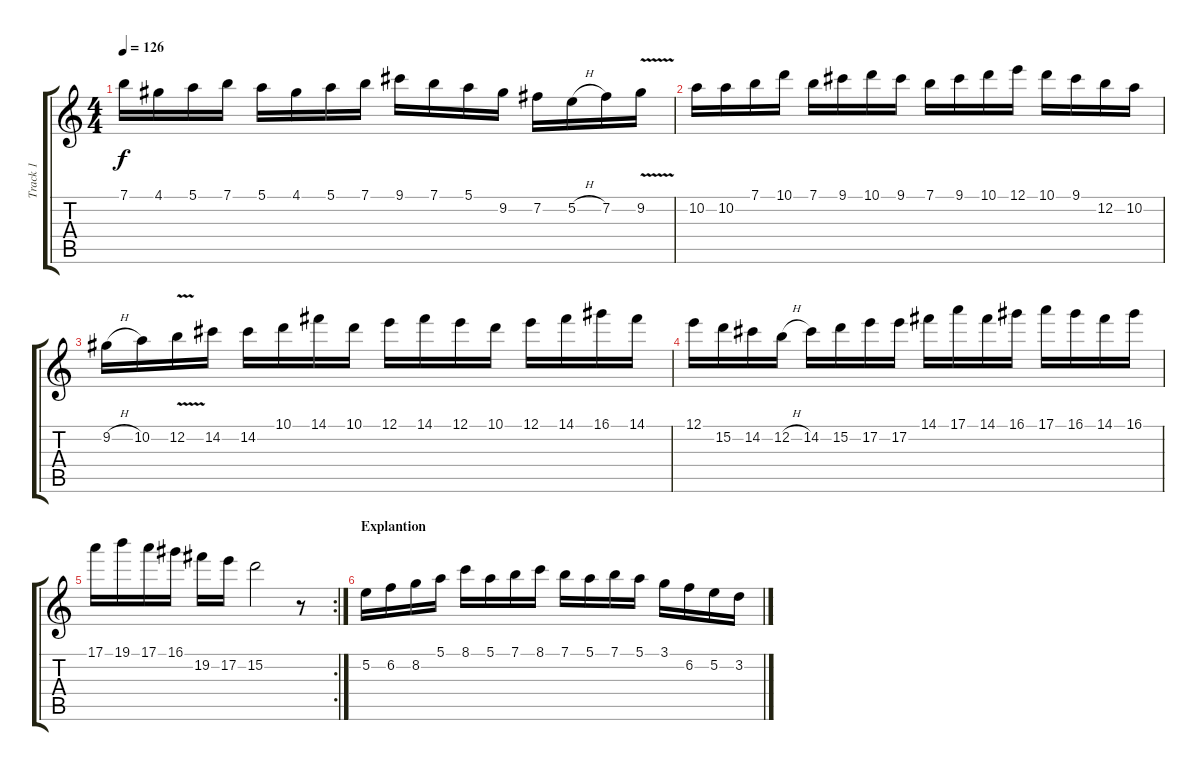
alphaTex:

\track ("Track 1" "Track 1") {instrument overdrivenguitar}
\staff {score tabs}
\tuning (E4 B3 G3 D3 A2 E2) {hide}
\ts (4 4)
\tempo 126
\clef g2
\ks c
7.1.16{dy f} 4.1.16 5.1.16 7.1.16 5.1.16 4.1.16 5.1.16 7.1.16 9.1.16 7.1.16 5.1.16 9.2.16 7.2.16 5.2{h}.16 7.2.16 9.2{v}.16 |
10.2.16 10.2.16 7.1.16 10.1.16 7.1.16 9.1.16 10.1.16 9.1.16 7.1.16 9.1.16 10.1.16 12.1.16 10.1.16 9.1.16 12.2.16 10.2.16 |
9.2{h}.16 10.2.16 12.2{v}.16 14.2.16 14.2.16 10.1.16 14.1.16 10.1.16 12.1.16 14.1.16 12.1.16 10.1.16 12.1.16 14.1.16 16.1.16 14.1.16 |
12.1.16 15.2.16 14.2.16 12.2{h}.16 14.2.16 15.2.16 17.2.16 17.2.16 14.1.16 17.1.16 14.1.16 16.1.16 17.1.16 16.1.16 14.1.16 16.1.16 |
\rc 2
17.1.16 19.1.16 17.1.16 16.1.16 19.2.16 17.2.16 15.2.2 r.8 |
\section ("" "Explantion")
5.2.16 6.2.16 8.2.16 5.1.16 8.1.16 5.1.16 7.1.16 8.1.16 7.1.16 5.1.16 7.1.16 5.1.16 3.1.16 6.2.16 5.2.16 3.2.16
